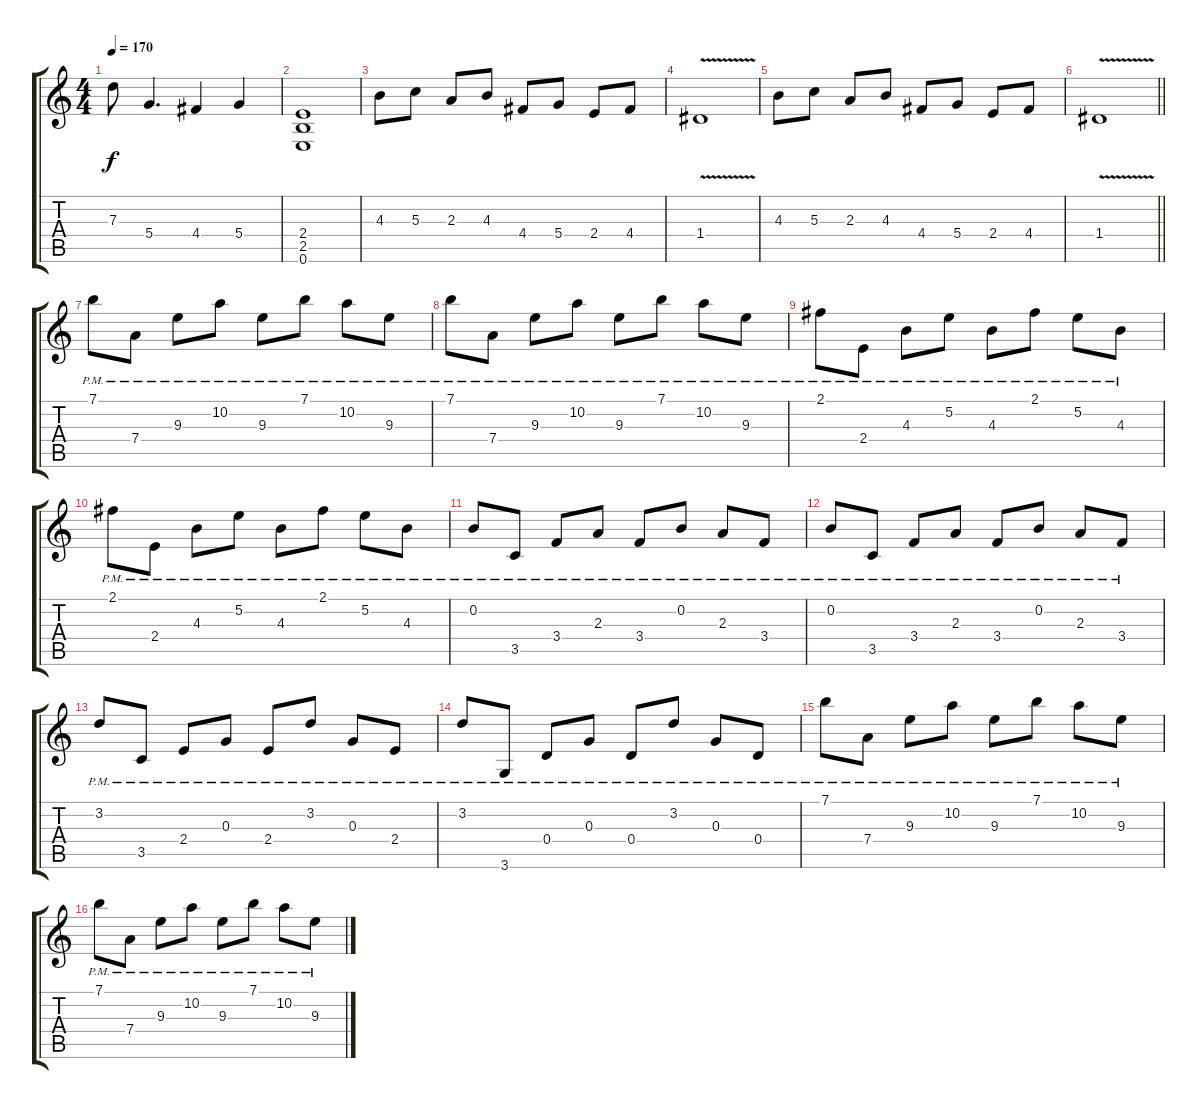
\track "" {instrument distortionguitar}
\staff {score tabs}
\tuning (E4 B3 G3 D3 A2 E2) {hide}
\ts (4 4)
\tempo 170
\clef g2
\ks c
7.3{t}.8{dy f} 5.4.4{d} 4.4.4 5.4.4 |
(2.4 2.5 0.6).1 |
4.3.8 5.3.8 2.3.8 4.3.8 4.4.8 5.4.8 2.4.8 4.4.8 |
1.4{v}.1 |
4.3.8 5.3.8 2.3.8 4.3.8 4.4.8 5.4.8 2.4.8 4.4.8 |
\barLineRight lightlight
1.4{v}.1 |
\section ("" "")
7.1{pm}.8 7.4{pm}.8 9.3{pm}.8 10.2{pm}.8 9.3{pm}.8 7.1{pm}.8 10.2{pm}.8 9.3{pm}.8 |
7.1{pm}.8 7.4{pm}.8 9.3{pm}.8 10.2{pm}.8 9.3{pm}.8 7.1{pm}.8 10.2{pm}.8 9.3{pm}.8 |
2.1{pm}.8 2.4{pm}.8 4.3{pm}.8 5.2{pm}.8 4.3{pm}.8 2.1{pm}.8 5.2{pm}.8 4.3{pm}.8 |
2.1{pm}.8 2.4{pm}.8 4.3{pm}.8 5.2{pm}.8 4.3{pm}.8 2.1{pm}.8 5.2{pm}.8 4.3{pm}.8 |
0.2{pm}.8 3.5{pm}.8 3.4{pm}.8 2.3{pm}.8 3.4{pm}.8 0.2{pm}.8 2.3{pm}.8 3.4{pm}.8 |
0.2{pm}.8 3.5{pm}.8 3.4{pm}.8 2.3{pm}.8 3.4{pm}.8 0.2{pm}.8 2.3{pm}.8 3.4{pm}.8 |
3.2{pm}.8 3.5{pm}.8 2.4{pm}.8 0.3{pm}.8 2.4{pm}.8 3.2{pm}.8 0.3{pm}.8 2.4{pm}.8 |
3.2{pm}.8 3.6{pm}.8 0.4{pm}.8 0.3{pm}.8 0.4{pm}.8 3.2{pm}.8 0.3{pm}.8 0.4{pm}.8 |
7.1{pm}.8 7.4{pm}.8 9.3{pm}.8 10.2{pm}.8 9.3{pm}.8 7.1{pm}.8 10.2{pm}.8 9.3{pm}.8 |
7.1{pm}.8 7.4{pm}.8 9.3{pm}.8 10.2{pm}.8 9.3{pm}.8 7.1{pm}.8 10.2{pm}.8 9.3{pm}.8
